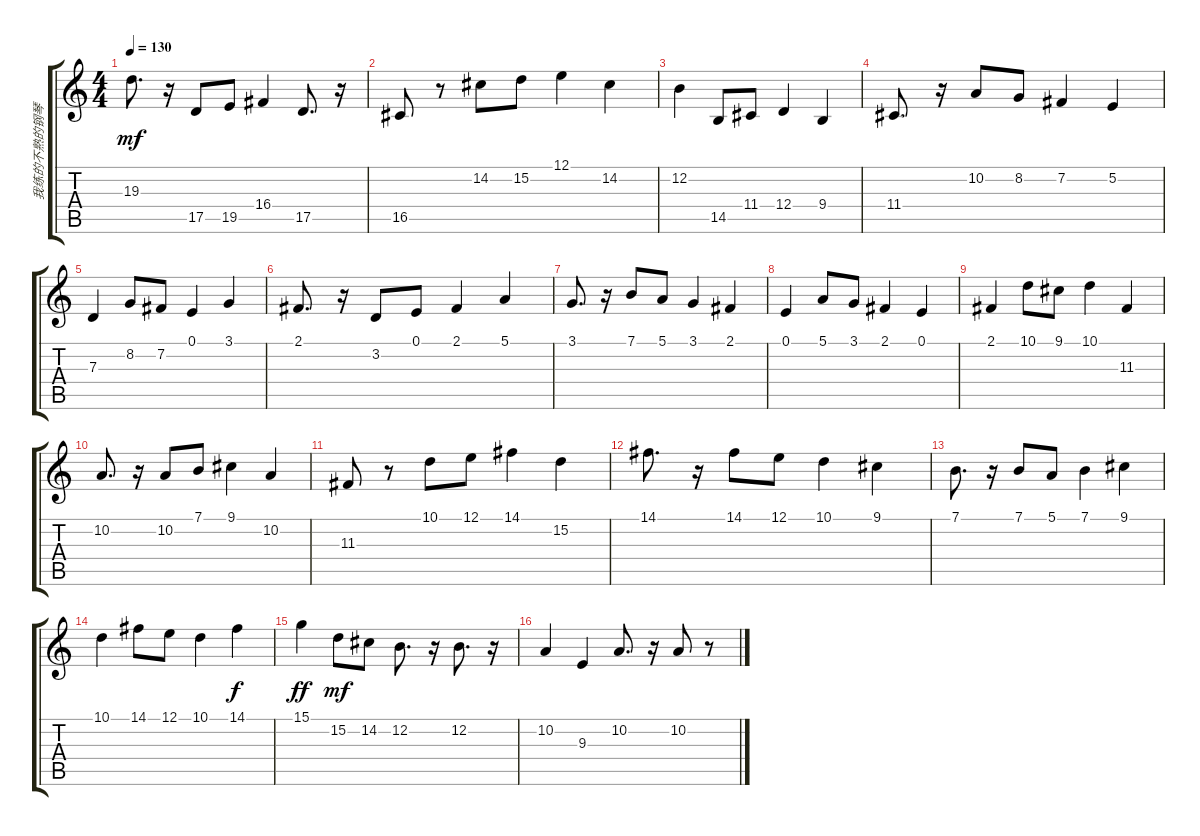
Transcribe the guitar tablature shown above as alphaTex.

\track ("我练的不熟的钢琴" "我练的不熟的钢琴") {instrument acousticgrandpiano}
\staff {score tabs}
\tuning (E4 B3 G3 D3 A2 E2) {hide}
\ts (4 4)
\tempo 130
\clef g2
\ks c
19.3.8{d dy mf} r.16 17.5.8 19.5.8 16.4.4 17.5.8{d} r.16 |
16.5.8 r.8 14.2.8 15.2.8 12.1.4 14.2.4 |
12.2.4 14.5.8 11.4.8 12.4.4 9.4.4 |
11.4.8{d} r.16 10.2.8 8.2.8 7.2.4 5.2.4 |
7.3.4 8.2.8 7.2.8 0.1.4 3.1.4 |
2.1.8{d} r.16 3.2.8 0.1.8 2.1.4 5.1.4 |
3.1.8{d} r.16 7.1.8 5.1.8 3.1.4 2.1.4 |
0.1.4 5.1.8 3.1.8 2.1.4 0.1.4 |
2.1.4 10.1.8 9.1.8 10.1.4 11.3.4 |
10.2.8{d} r.16 10.2.8 7.1.8 9.1.4 10.2.4 |
11.3.8 r.8 10.1.8 12.1.8 14.1.4 15.2.4 |
14.1.8{d} r.16 14.1.8 12.1.8 10.1.4 9.1.4 |
7.1.8{d} r.16 7.1.8 5.1.8 7.1.4 9.1.4 |
10.1.4 14.1.8 12.1.8 10.1.4 14.1.4{dy f} |
15.1.4{dy ff} 15.2.8{dy mf} 14.2.8 12.2.8{d} r.16 12.2.8{d} r.16 |
10.2.4 9.3.4 10.2.8{d} r.16 10.2.8 r.8
